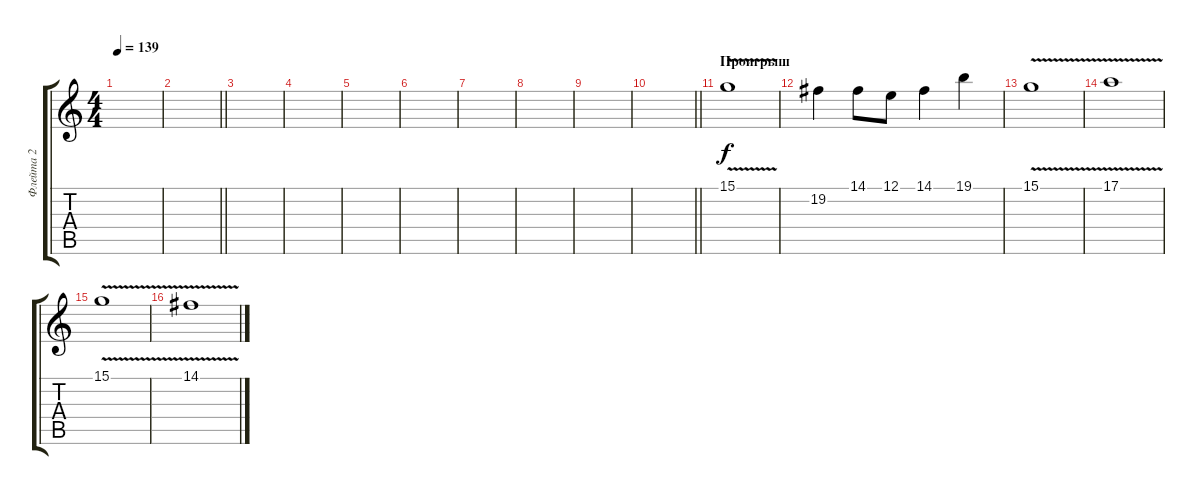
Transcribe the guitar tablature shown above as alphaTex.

\track ("Флейта 2" "Флейта 2") {instrument flute}
\staff {score tabs}
\tuning (E4 B3 G3 D3 A2 E2) {hide}
\ts (4 4)
\tempo 139
\clef g2
\ks c
|
\barLineRight lightlight
|
|
|
|
|
|
|
|
\barLineRight lightlight
|
\section ("" "Проигрыш ")
15.1{v}.1 |
19.2.4 14.1.8 12.1.8 14.1.4 19.1.4 |
15.1{v}.1 |
17.1{v}.1 |
15.1{v}.1 |
14.1{v}.1
